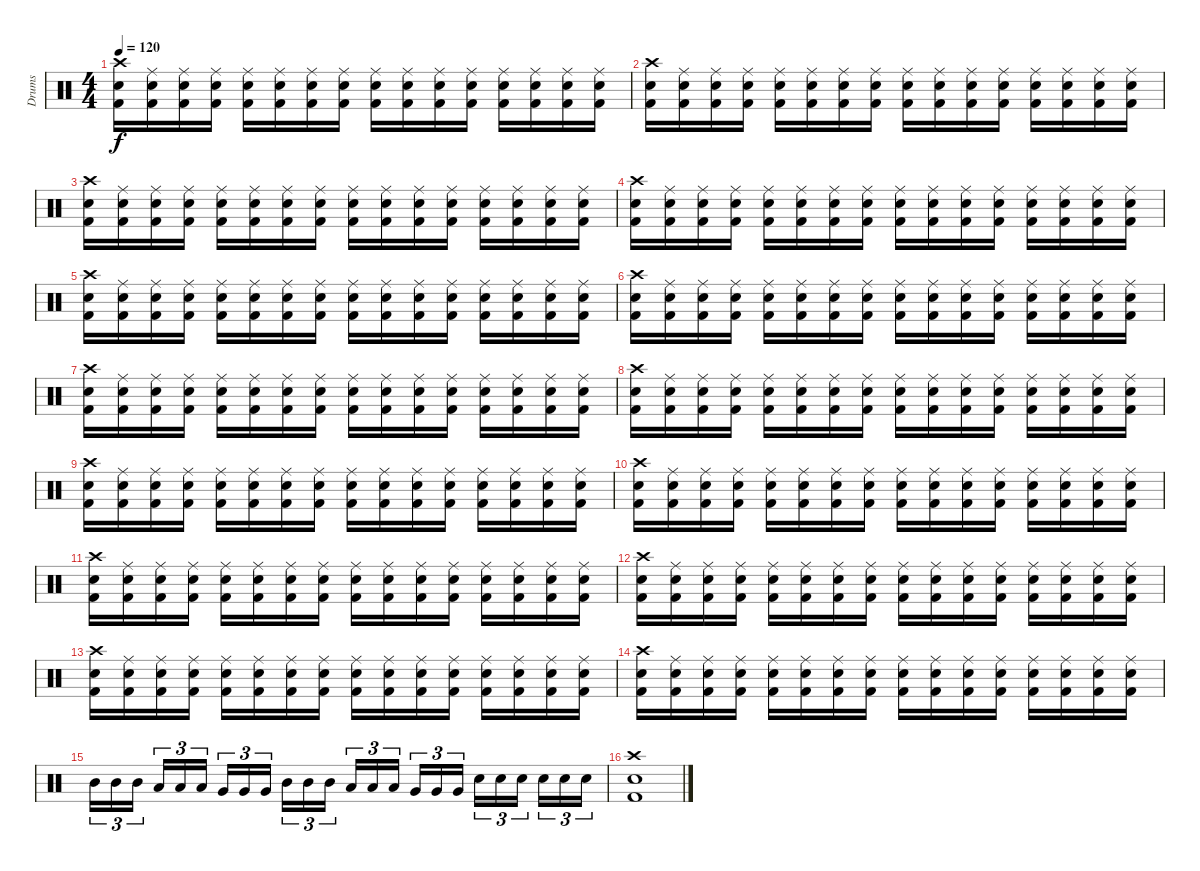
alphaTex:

\track ("Drums" "Drums") {instrument percussion}
\staff {score}
\articulation defaults
\ts (4 4)
\tempo 120
\clef neutral
\ks c
("Crash high (hit)" "Electric Snare (hit)" "Kick (hit) 2").16{dy f} ("Ride (middle)" "Electric Snare (hit)" "Kick (hit) 2").16 ("Ride (middle)" "Electric Snare (hit)" "Kick (hit) 2").16 ("Ride (middle)" "Electric Snare (hit)" "Kick (hit) 2").16 ("Ride (middle)" "Electric Snare (hit)" "Kick (hit) 2").16 ("Ride (middle)" "Electric Snare (hit)" "Kick (hit) 2").16 ("Ride (middle)" "Electric Snare (hit)" "Kick (hit) 2").16 ("Ride (middle)" "Electric Snare (hit)" "Kick (hit) 2").16 ("Ride (middle)" "Electric Snare (hit)" "Kick (hit) 2").16 ("Ride (middle)" "Electric Snare (hit)" "Kick (hit) 2").16 ("Ride (middle)" "Electric Snare (hit)" "Kick (hit) 2").16 ("Ride (middle)" "Electric Snare (hit)" "Kick (hit) 2").16 ("Ride (middle)" "Electric Snare (hit)" "Kick (hit) 2").16 ("Ride (middle)" "Electric Snare (hit)" "Kick (hit) 2").16 ("Ride (middle)" "Electric Snare (hit)" "Kick (hit) 2").16 ("Ride (middle)" "Electric Snare (hit)" "Kick (hit) 2").16 |
("Crash high (hit)" "Electric Snare (hit)" "Kick (hit) 2").16 ("Ride (middle)" "Electric Snare (hit)" "Kick (hit) 2").16 ("Ride (middle)" "Electric Snare (hit)" "Kick (hit) 2").16 ("Ride (middle)" "Electric Snare (hit)" "Kick (hit) 2").16 ("Ride (middle)" "Electric Snare (hit)" "Kick (hit) 2").16 ("Ride (middle)" "Electric Snare (hit)" "Kick (hit) 2").16 ("Ride (middle)" "Electric Snare (hit)" "Kick (hit) 2").16 ("Ride (middle)" "Electric Snare (hit)" "Kick (hit) 2").16 ("Ride (middle)" "Electric Snare (hit)" "Kick (hit) 2").16 ("Ride (middle)" "Electric Snare (hit)" "Kick (hit) 2").16 ("Ride (middle)" "Electric Snare (hit)" "Kick (hit) 2").16 ("Ride (middle)" "Electric Snare (hit)" "Kick (hit) 2").16 ("Ride (middle)" "Electric Snare (hit)" "Kick (hit) 2").16 ("Ride (middle)" "Electric Snare (hit)" "Kick (hit) 2").16 ("Ride (middle)" "Electric Snare (hit)" "Kick (hit) 2").16 ("Ride (middle)" "Electric Snare (hit)" "Kick (hit) 2").16 |
("Crash high (hit)" "Electric Snare (hit)" "Kick (hit) 2").16 ("Ride (middle)" "Electric Snare (hit)" "Kick (hit) 2").16 ("Ride (middle)" "Electric Snare (hit)" "Kick (hit) 2").16 ("Ride (middle)" "Electric Snare (hit)" "Kick (hit) 2").16 ("Ride (middle)" "Electric Snare (hit)" "Kick (hit) 2").16 ("Ride (middle)" "Electric Snare (hit)" "Kick (hit) 2").16 ("Ride (middle)" "Electric Snare (hit)" "Kick (hit) 2").16 ("Ride (middle)" "Electric Snare (hit)" "Kick (hit) 2").16 ("Ride (middle)" "Electric Snare (hit)" "Kick (hit) 2").16 ("Ride (middle)" "Electric Snare (hit)" "Kick (hit) 2").16 ("Ride (middle)" "Electric Snare (hit)" "Kick (hit) 2").16 ("Ride (middle)" "Electric Snare (hit)" "Kick (hit) 2").16 ("Ride (middle)" "Electric Snare (hit)" "Kick (hit) 2").16 ("Ride (middle)" "Electric Snare (hit)" "Kick (hit) 2").16 ("Ride (middle)" "Electric Snare (hit)" "Kick (hit) 2").16 ("Ride (middle)" "Electric Snare (hit)" "Kick (hit) 2").16 |
("Crash high (hit)" "Electric Snare (hit)" "Kick (hit) 2").16 ("Ride (middle)" "Electric Snare (hit)" "Kick (hit) 2").16 ("Ride (middle)" "Electric Snare (hit)" "Kick (hit) 2").16 ("Ride (middle)" "Electric Snare (hit)" "Kick (hit) 2").16 ("Ride (middle)" "Electric Snare (hit)" "Kick (hit) 2").16 ("Ride (middle)" "Electric Snare (hit)" "Kick (hit) 2").16 ("Ride (middle)" "Electric Snare (hit)" "Kick (hit) 2").16 ("Ride (middle)" "Electric Snare (hit)" "Kick (hit) 2").16 ("Ride (middle)" "Electric Snare (hit)" "Kick (hit) 2").16 ("Ride (middle)" "Electric Snare (hit)" "Kick (hit) 2").16 ("Ride (middle)" "Electric Snare (hit)" "Kick (hit) 2").16 ("Ride (middle)" "Electric Snare (hit)" "Kick (hit) 2").16 ("Ride (middle)" "Electric Snare (hit)" "Kick (hit) 2").16 ("Ride (middle)" "Electric Snare (hit)" "Kick (hit) 2").16 ("Ride (middle)" "Electric Snare (hit)" "Kick (hit) 2").16 ("Ride (middle)" "Electric Snare (hit)" "Kick (hit) 2").16 |
("Crash high (hit)" "Electric Snare (hit)" "Kick (hit) 2").16 ("Ride (middle)" "Electric Snare (hit)" "Kick (hit) 2").16 ("Ride (middle)" "Electric Snare (hit)" "Kick (hit) 2").16 ("Ride (middle)" "Electric Snare (hit)" "Kick (hit) 2").16 ("Ride (middle)" "Electric Snare (hit)" "Kick (hit) 2").16 ("Ride (middle)" "Electric Snare (hit)" "Kick (hit) 2").16 ("Ride (middle)" "Electric Snare (hit)" "Kick (hit) 2").16 ("Ride (middle)" "Electric Snare (hit)" "Kick (hit) 2").16 ("Ride (middle)" "Electric Snare (hit)" "Kick (hit) 2").16 ("Ride (middle)" "Electric Snare (hit)" "Kick (hit) 2").16 ("Ride (middle)" "Electric Snare (hit)" "Kick (hit) 2").16 ("Ride (middle)" "Electric Snare (hit)" "Kick (hit) 2").16 ("Ride (middle)" "Electric Snare (hit)" "Kick (hit) 2").16 ("Ride (middle)" "Electric Snare (hit)" "Kick (hit) 2").16 ("Ride (middle)" "Electric Snare (hit)" "Kick (hit) 2").16 ("Ride (middle)" "Electric Snare (hit)" "Kick (hit) 2").16 |
("Crash high (hit)" "Electric Snare (hit)" "Kick (hit) 2").16 ("Ride (middle)" "Electric Snare (hit)" "Kick (hit) 2").16 ("Ride (middle)" "Electric Snare (hit)" "Kick (hit) 2").16 ("Ride (middle)" "Electric Snare (hit)" "Kick (hit) 2").16 ("Ride (middle)" "Electric Snare (hit)" "Kick (hit) 2").16 ("Ride (middle)" "Electric Snare (hit)" "Kick (hit) 2").16 ("Ride (middle)" "Electric Snare (hit)" "Kick (hit) 2").16 ("Ride (middle)" "Electric Snare (hit)" "Kick (hit) 2").16 ("Ride (middle)" "Electric Snare (hit)" "Kick (hit) 2").16 ("Ride (middle)" "Electric Snare (hit)" "Kick (hit) 2").16 ("Ride (middle)" "Electric Snare (hit)" "Kick (hit) 2").16 ("Ride (middle)" "Electric Snare (hit)" "Kick (hit) 2").16 ("Ride (middle)" "Electric Snare (hit)" "Kick (hit) 2").16 ("Ride (middle)" "Electric Snare (hit)" "Kick (hit) 2").16 ("Ride (middle)" "Electric Snare (hit)" "Kick (hit) 2").16 ("Ride (middle)" "Electric Snare (hit)" "Kick (hit) 2").16 |
("Crash high (hit)" "Electric Snare (hit)" "Kick (hit) 2").16 ("Ride (middle)" "Electric Snare (hit)" "Kick (hit) 2").16 ("Ride (middle)" "Electric Snare (hit)" "Kick (hit) 2").16 ("Ride (middle)" "Electric Snare (hit)" "Kick (hit) 2").16 ("Ride (middle)" "Electric Snare (hit)" "Kick (hit) 2").16 ("Ride (middle)" "Electric Snare (hit)" "Kick (hit) 2").16 ("Ride (middle)" "Electric Snare (hit)" "Kick (hit) 2").16 ("Ride (middle)" "Electric Snare (hit)" "Kick (hit) 2").16 ("Ride (middle)" "Electric Snare (hit)" "Kick (hit) 2").16 ("Ride (middle)" "Electric Snare (hit)" "Kick (hit) 2").16 ("Ride (middle)" "Electric Snare (hit)" "Kick (hit) 2").16 ("Ride (middle)" "Electric Snare (hit)" "Kick (hit) 2").16 ("Ride (middle)" "Electric Snare (hit)" "Kick (hit) 2").16 ("Ride (middle)" "Electric Snare (hit)" "Kick (hit) 2").16 ("Ride (middle)" "Electric Snare (hit)" "Kick (hit) 2").16 ("Ride (middle)" "Electric Snare (hit)" "Kick (hit) 2").16 |
("Crash high (hit)" "Electric Snare (hit)" "Kick (hit) 2").16 ("Ride (middle)" "Electric Snare (hit)" "Kick (hit) 2").16 ("Ride (middle)" "Electric Snare (hit)" "Kick (hit) 2").16 ("Ride (middle)" "Electric Snare (hit)" "Kick (hit) 2").16 ("Ride (middle)" "Electric Snare (hit)" "Kick (hit) 2").16 ("Ride (middle)" "Electric Snare (hit)" "Kick (hit) 2").16 ("Ride (middle)" "Electric Snare (hit)" "Kick (hit) 2").16 ("Ride (middle)" "Electric Snare (hit)" "Kick (hit) 2").16 ("Ride (middle)" "Electric Snare (hit)" "Kick (hit) 2").16 ("Ride (middle)" "Electric Snare (hit)" "Kick (hit) 2").16 ("Ride (middle)" "Electric Snare (hit)" "Kick (hit) 2").16 ("Ride (middle)" "Electric Snare (hit)" "Kick (hit) 2").16 ("Ride (middle)" "Electric Snare (hit)" "Kick (hit) 2").16 ("Ride (middle)" "Electric Snare (hit)" "Kick (hit) 2").16 ("Ride (middle)" "Electric Snare (hit)" "Kick (hit) 2").16 ("Ride (middle)" "Electric Snare (hit)" "Kick (hit) 2").16 |
("Crash high (hit)" "Electric Snare (hit)" "Kick (hit) 2").16 ("Ride (middle)" "Electric Snare (hit)" "Kick (hit) 2").16 ("Ride (middle)" "Electric Snare (hit)" "Kick (hit) 2").16 ("Ride (middle)" "Electric Snare (hit)" "Kick (hit) 2").16 ("Ride (middle)" "Electric Snare (hit)" "Kick (hit) 2").16 ("Ride (middle)" "Electric Snare (hit)" "Kick (hit) 2").16 ("Ride (middle)" "Electric Snare (hit)" "Kick (hit) 2").16 ("Ride (middle)" "Electric Snare (hit)" "Kick (hit) 2").16 ("Ride (middle)" "Electric Snare (hit)" "Kick (hit) 2").16 ("Ride (middle)" "Electric Snare (hit)" "Kick (hit) 2").16 ("Ride (middle)" "Electric Snare (hit)" "Kick (hit) 2").16 ("Ride (middle)" "Electric Snare (hit)" "Kick (hit) 2").16 ("Ride (middle)" "Electric Snare (hit)" "Kick (hit) 2").16 ("Ride (middle)" "Electric Snare (hit)" "Kick (hit) 2").16 ("Ride (middle)" "Electric Snare (hit)" "Kick (hit) 2").16 ("Ride (middle)" "Electric Snare (hit)" "Kick (hit) 2").16 |
("Crash high (hit)" "Electric Snare (hit)" "Kick (hit) 2").16 ("Ride (middle)" "Electric Snare (hit)" "Kick (hit) 2").16 ("Ride (middle)" "Electric Snare (hit)" "Kick (hit) 2").16 ("Ride (middle)" "Electric Snare (hit)" "Kick (hit) 2").16 ("Ride (middle)" "Electric Snare (hit)" "Kick (hit) 2").16 ("Ride (middle)" "Electric Snare (hit)" "Kick (hit) 2").16 ("Ride (middle)" "Electric Snare (hit)" "Kick (hit) 2").16 ("Ride (middle)" "Electric Snare (hit)" "Kick (hit) 2").16 ("Ride (middle)" "Electric Snare (hit)" "Kick (hit) 2").16 ("Ride (middle)" "Electric Snare (hit)" "Kick (hit) 2").16 ("Ride (middle)" "Electric Snare (hit)" "Kick (hit) 2").16 ("Ride (middle)" "Electric Snare (hit)" "Kick (hit) 2").16 ("Ride (middle)" "Electric Snare (hit)" "Kick (hit) 2").16 ("Ride (middle)" "Electric Snare (hit)" "Kick (hit) 2").16 ("Ride (middle)" "Electric Snare (hit)" "Kick (hit) 2").16 ("Ride (middle)" "Electric Snare (hit)" "Kick (hit) 2").16 |
("Crash high (hit)" "Electric Snare (hit)" "Kick (hit) 2").16 ("Ride (middle)" "Electric Snare (hit)" "Kick (hit) 2").16 ("Ride (middle)" "Electric Snare (hit)" "Kick (hit) 2").16 ("Ride (middle)" "Electric Snare (hit)" "Kick (hit) 2").16 ("Ride (middle)" "Electric Snare (hit)" "Kick (hit) 2").16 ("Ride (middle)" "Electric Snare (hit)" "Kick (hit) 2").16 ("Ride (middle)" "Electric Snare (hit)" "Kick (hit) 2").16 ("Ride (middle)" "Electric Snare (hit)" "Kick (hit) 2").16 ("Ride (middle)" "Electric Snare (hit)" "Kick (hit) 2").16 ("Ride (middle)" "Electric Snare (hit)" "Kick (hit) 2").16 ("Ride (middle)" "Electric Snare (hit)" "Kick (hit) 2").16 ("Ride (middle)" "Electric Snare (hit)" "Kick (hit) 2").16 ("Ride (middle)" "Electric Snare (hit)" "Kick (hit) 2").16 ("Ride (middle)" "Electric Snare (hit)" "Kick (hit) 2").16 ("Ride (middle)" "Electric Snare (hit)" "Kick (hit) 2").16 ("Ride (middle)" "Electric Snare (hit)" "Kick (hit) 2").16 |
("Crash high (hit)" "Electric Snare (hit)" "Kick (hit) 2").16 ("Ride (middle)" "Electric Snare (hit)" "Kick (hit) 2").16 ("Ride (middle)" "Electric Snare (hit)" "Kick (hit) 2").16 ("Ride (middle)" "Electric Snare (hit)" "Kick (hit) 2").16 ("Ride (middle)" "Electric Snare (hit)" "Kick (hit) 2").16 ("Ride (middle)" "Electric Snare (hit)" "Kick (hit) 2").16 ("Ride (middle)" "Electric Snare (hit)" "Kick (hit) 2").16 ("Ride (middle)" "Electric Snare (hit)" "Kick (hit) 2").16 ("Ride (middle)" "Electric Snare (hit)" "Kick (hit) 2").16 ("Ride (middle)" "Electric Snare (hit)" "Kick (hit) 2").16 ("Ride (middle)" "Electric Snare (hit)" "Kick (hit) 2").16 ("Ride (middle)" "Electric Snare (hit)" "Kick (hit) 2").16 ("Ride (middle)" "Electric Snare (hit)" "Kick (hit) 2").16 ("Ride (middle)" "Electric Snare (hit)" "Kick (hit) 2").16 ("Ride (middle)" "Electric Snare (hit)" "Kick (hit) 2").16 ("Ride (middle)" "Electric Snare (hit)" "Kick (hit) 2").16 |
("Crash high (hit)" "Electric Snare (hit)" "Kick (hit) 2").16 ("Ride (middle)" "Electric Snare (hit)" "Kick (hit) 2").16 ("Ride (middle)" "Electric Snare (hit)" "Kick (hit) 2").16 ("Ride (middle)" "Electric Snare (hit)" "Kick (hit) 2").16 ("Ride (middle)" "Electric Snare (hit)" "Kick (hit) 2").16 ("Ride (middle)" "Electric Snare (hit)" "Kick (hit) 2").16 ("Ride (middle)" "Electric Snare (hit)" "Kick (hit) 2").16 ("Ride (middle)" "Electric Snare (hit)" "Kick (hit) 2").16 ("Ride (middle)" "Electric Snare (hit)" "Kick (hit) 2").16 ("Ride (middle)" "Electric Snare (hit)" "Kick (hit) 2").16 ("Ride (middle)" "Electric Snare (hit)" "Kick (hit) 2").16 ("Ride (middle)" "Electric Snare (hit)" "Kick (hit) 2").16 ("Ride (middle)" "Electric Snare (hit)" "Kick (hit) 2").16 ("Ride (middle)" "Electric Snare (hit)" "Kick (hit) 2").16 ("Ride (middle)" "Electric Snare (hit)" "Kick (hit) 2").16 ("Ride (middle)" "Electric Snare (hit)" "Kick (hit) 2").16 |
("Crash high (hit)" "Electric Snare (hit)" "Kick (hit) 2").16 ("Ride (middle)" "Electric Snare (hit)" "Kick (hit) 2").16 ("Ride (middle)" "Electric Snare (hit)" "Kick (hit) 2").16 ("Ride (middle)" "Electric Snare (hit)" "Kick (hit) 2").16 ("Ride (middle)" "Electric Snare (hit)" "Kick (hit) 2").16 ("Ride (middle)" "Electric Snare (hit)" "Kick (hit) 2").16 ("Ride (middle)" "Electric Snare (hit)" "Kick (hit) 2").16 ("Ride (middle)" "Electric Snare (hit)" "Kick (hit) 2").16 ("Ride (middle)" "Electric Snare (hit)" "Kick (hit) 2").16 ("Ride (middle)" "Electric Snare (hit)" "Kick (hit) 2").16 ("Ride (middle)" "Electric Snare (hit)" "Kick (hit) 2").16 ("Ride (middle)" "Electric Snare (hit)" "Kick (hit) 2").16 ("Ride (middle)" "Electric Snare (hit)" "Kick (hit) 2").16 ("Ride (middle)" "Electric Snare (hit)" "Kick (hit) 2").16 ("Ride (middle)" "Electric Snare (hit)" "Kick (hit) 2").16 ("Ride (middle)" "Electric Snare (hit)" "Kick (hit) 2").16 |
"Mid Tom (hit)".16{tu (3 2)} "Mid Tom (hit)".16{tu (3 2)} "Mid Tom (hit)".16{tu (3 2)} "Low Tom (hit)".16{tu (3 2)} "Low Tom (hit)".16{tu (3 2)} "Low Tom (hit)".16{tu (3 2)} "Very Low Tom (hit)".16{tu (3 2)} "Very Low Tom (hit)".16{tu (3 2)} "Very Low Tom (hit)".16{tu (3 2)} "Mid Tom (hit)".16{tu (3 2)} "Mid Tom (hit)".16{tu (3 2)} "Mid Tom (hit)".16{tu (3 2)} "Low Tom (hit)".16{tu (3 2)} "Low Tom (hit)".16{tu (3 2)} "Low Tom (hit)".16{tu (3 2)} "Very Low Tom (hit)".16{tu (3 2)} "Very Low Tom (hit)".16{tu (3 2)} "Very Low Tom (hit)".16{tu (3 2)} "Electric Snare (hit)".16{tu (3 2)} "Electric Snare (hit)".16{tu (3 2)} "Electric Snare (hit)".16{tu (3 2)} "Electric Snare (hit)".16{tu (3 2)} "Electric Snare (hit)".16{tu (3 2)} "Electric Snare (hit)".16{tu (3 2)} |
("Crash high (hit)" "Electric Snare (hit)" "Kick (hit) 2").1
